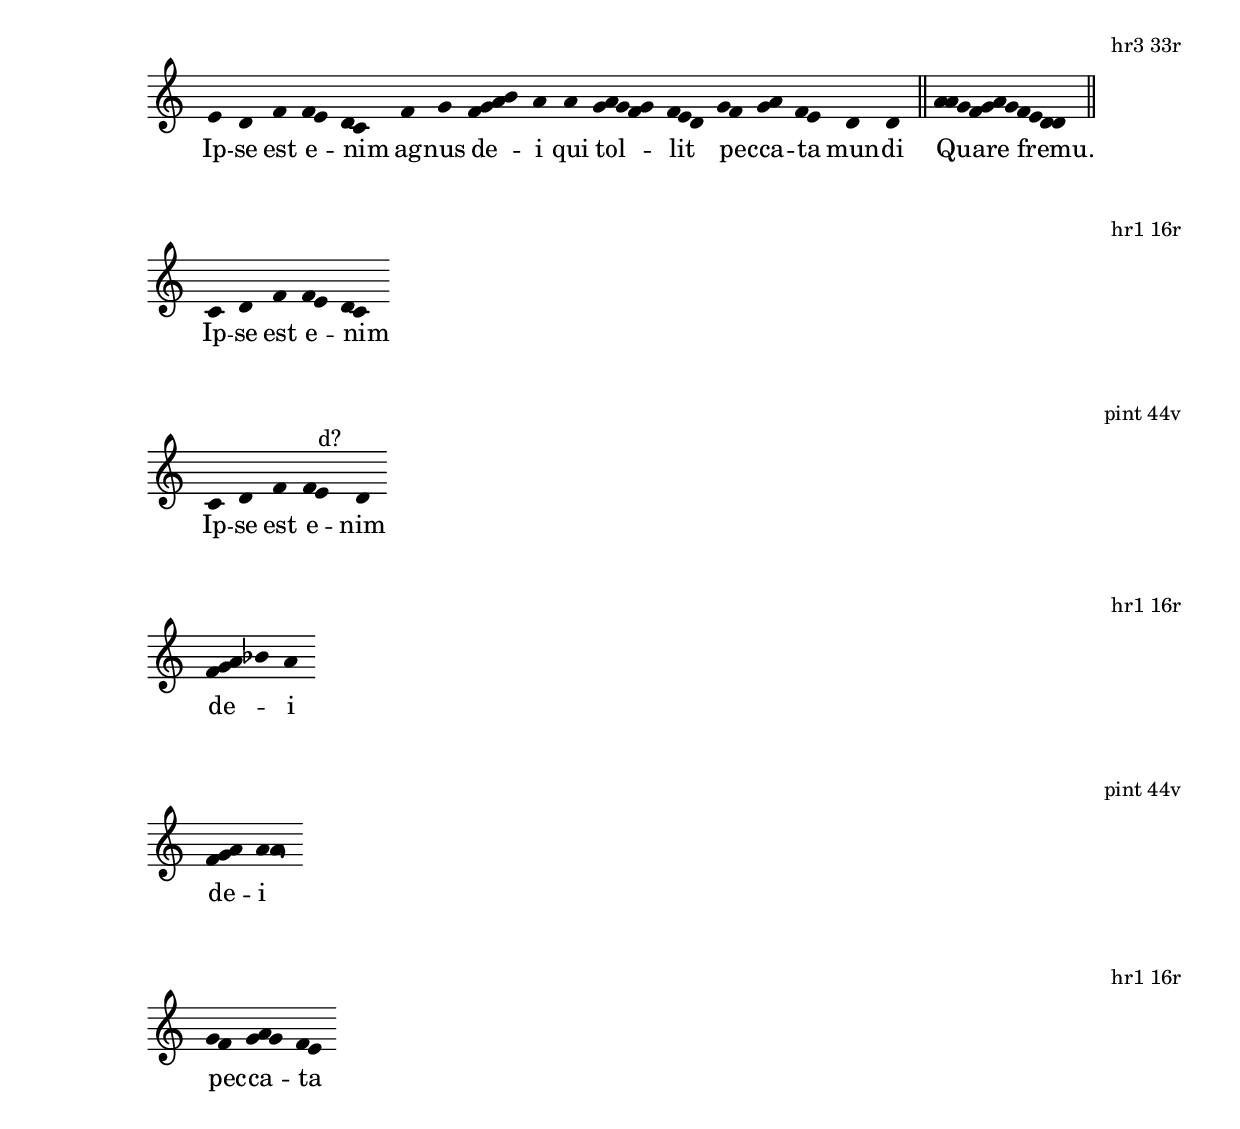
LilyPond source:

\version "2.19.32"

\include "../lib/synopsis.ily"

\score {
  \transpose c c' {
    \plainchant
    e d \bar "" f \bar "" \melisma { f e } \melisma { d c } \bar "" f g \bar "" \melisma { f g a b } a \bar ""
    a \bar "" \melisma { g a g f g } \melisma { f e d } \bar "" \melisma { g f } \melisma { g a } \melisma { f e } \bar "" d d \bar "||"

    \melisma { a a g f g a g f e d d } \bar "||"
  }
  \addlyrics {
    Ip -- se est e -- nim ag -- nus de -- i
    qui tol -- lit pec -- ca -- ta mun -- di

    Quare_fremu.
  }
  \header {
    fontes = "hr3 33r"
  }
}

\score {
  \transpose c c' {
    \plainchant
    c d f \melisma { f e } \melisma { d c }
  }
  \addlyrics {
    Ip -- se est e -- nim
  }
  \header {
    fontes = "hr1 16r"
  }
}

\score {
  \transpose c c' {
    \plainchant
    c d f \melisma { f e^"d?" } d
  }
  \addlyrics {
    Ip -- se est e -- nim
  }
  \header {
    fontes = "pint 44v"
  }
}

\score {
  \transpose c c' {
    \plainchant
    \melisma { f g a bes } a
  }
  \addlyrics {
    de -- i
  }
  \header {
    fontes = "hr1 16r"
  }
}

\score {
  \transpose c c' {
    \plainchant
    \melisma { f g a } \melisma { a \strophicus a }
  }
  \addlyrics {
    de -- i
  }
  \header {
    fontes = "pint 44v"
  }
}

\score {
  \transpose c c' {
    \plainchant
    \melisma { g f } \melisma { g a g } \melisma { f e }
  }
  \addlyrics {
    pec -- ca -- ta
  }
  \header {
    fontes = "hr1 16r"
  }
}
